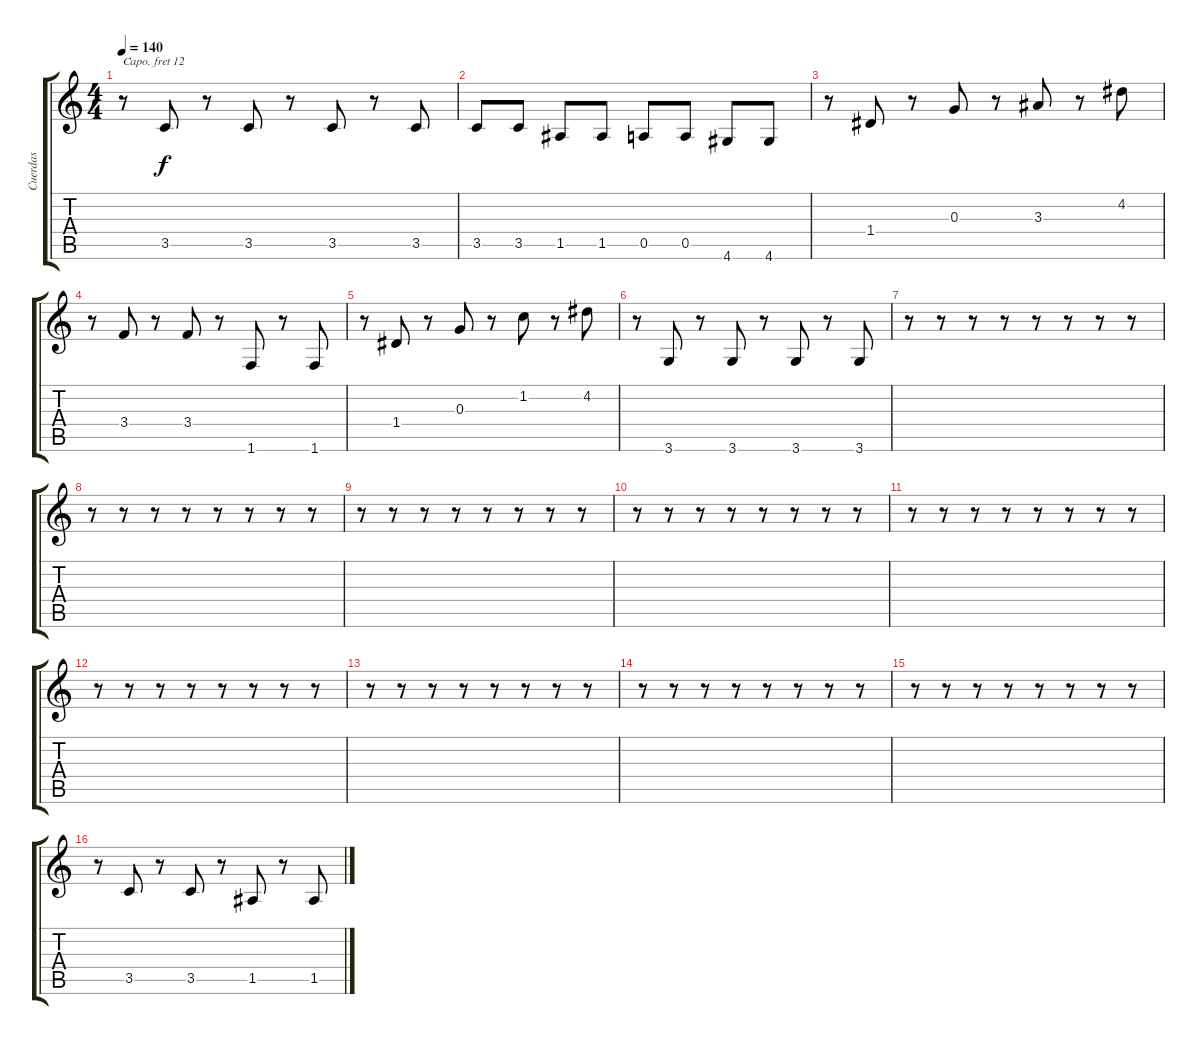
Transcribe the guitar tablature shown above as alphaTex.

\track ("Cuerdas" "Cuerdas") {instrument pizzicatostrings}
\staff {score tabs}
\capo 12
\tuning (E4 B3 G3 D3 A2 E2) {hide}
\ts (4 4)
\tempo 140
\clef g2
\ks c
r.8{dy f} 3.5.8 r.8 3.5.8 r.8 3.5.8 r.8 3.5.8 |
3.5.8 3.5.8 1.5.8 1.5.8 0.5.8 0.5.8 4.6.8 4.6.8 |
r.8 1.4.8 r.8 0.3.8 r.8 3.3.8 r.8 4.2.8 |
r.8 3.4.8 r.8 3.4.8 r.8 1.6.8 r.8 1.6.8 |
r.8 1.4.8 r.8 0.3.8 r.8 1.2.8 r.8 4.2.8 |
r.8 3.6.8 r.8 3.6.8 r.8 3.6.8 r.8 3.6.8 |
r.8 r.8 r.8 r.8 r.8 r.8 r.8 r.8 |
r.8 r.8 r.8 r.8 r.8 r.8 r.8 r.8 |
r.8 r.8 r.8 r.8 r.8 r.8 r.8 r.8 |
r.8 r.8 r.8 r.8 r.8 r.8 r.8 r.8 |
r.8 r.8 r.8 r.8 r.8 r.8 r.8 r.8 |
r.8 r.8 r.8 r.8 r.8 r.8 r.8 r.8 |
r.8 r.8 r.8 r.8 r.8 r.8 r.8 r.8 |
r.8 r.8 r.8 r.8 r.8 r.8 r.8 r.8 |
r.8 r.8 r.8 r.8 r.8 r.8 r.8 r.8 |
r.8 3.5.8 r.8 3.5.8 r.8 1.5.8 r.8 1.5.8
